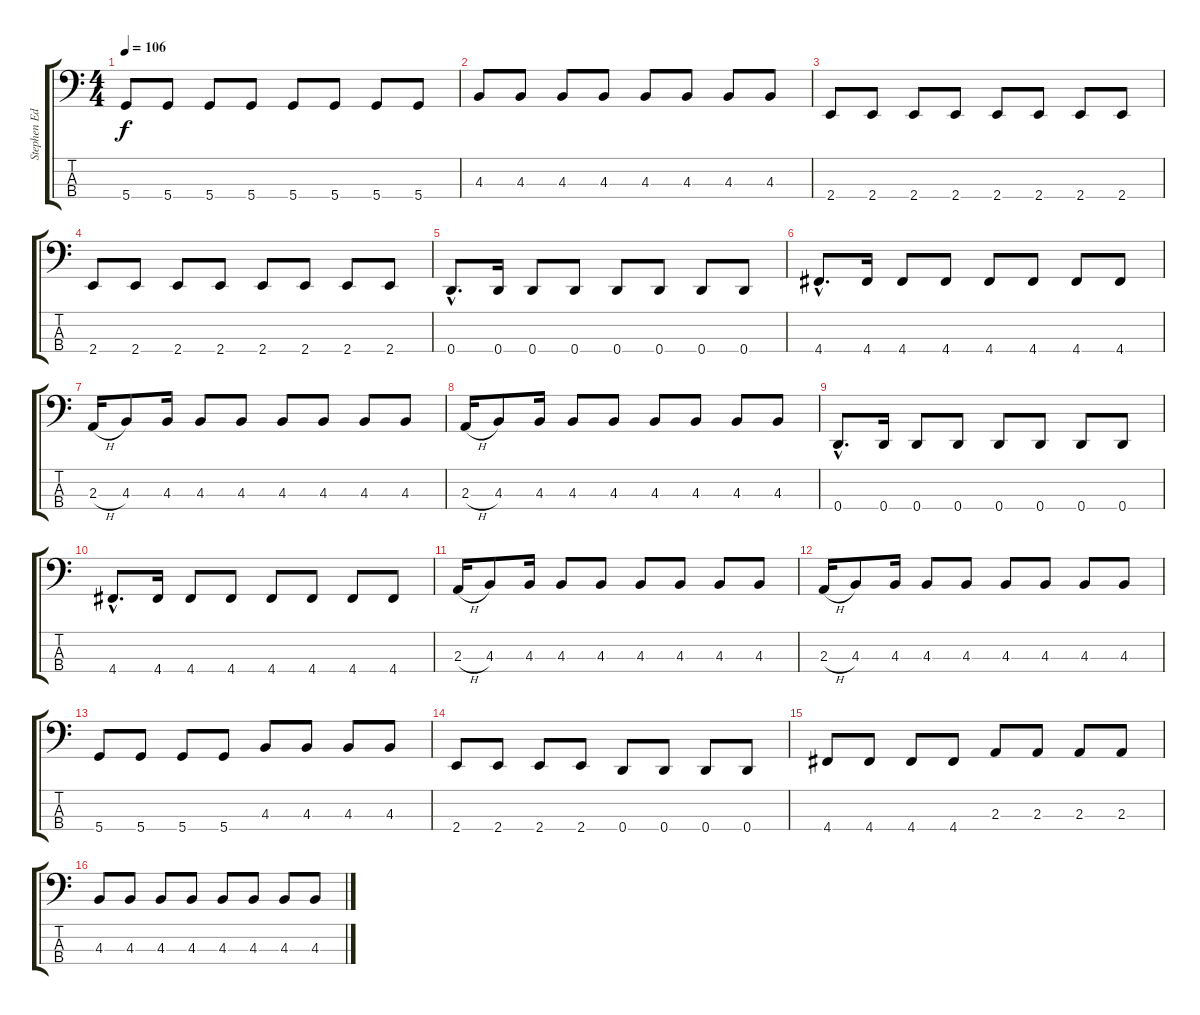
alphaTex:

\track ("Stephen Edmondson" "Stephen Ed") {instrument electricbasspick}
\staff {score tabs}
\tuning (F2 C2 G1 D1) {hide}
\ts (4 4)
\tempo 106
\clef f4
\ks c
5.4.8{dy f} 5.4.8 5.4.8 5.4.8 5.4.8 5.4.8 5.4.8 5.4.8 |
4.3.8 4.3.8 4.3.8 4.3.8 4.3.8 4.3.8 4.3.8 4.3.8 |
2.4.8 2.4.8 2.4.8 2.4.8 2.4.8 2.4.8 2.4.8 2.4.8 |
2.4.8 2.4.8 2.4.8 2.4.8 2.4.8 2.4.8 2.4.8 2.4.8 |
0.4{hac}.8{d} 0.4.16 0.4.8 0.4.8 0.4.8 0.4.8 0.4.8 0.4.8 |
4.4{hac}.8{d} 4.4.16 4.4.8 4.4.8 4.4.8 4.4.8 4.4.8 4.4.8 |
2.3{h}.16 4.3.8 4.3.16 4.3.8 4.3.8 4.3.8 4.3.8 4.3.8 4.3.8 |
2.3{h}.16 4.3.8 4.3.16 4.3.8 4.3.8 4.3.8 4.3.8 4.3.8 4.3.8 |
0.4{hac}.8{d} 0.4.16 0.4.8 0.4.8 0.4.8 0.4.8 0.4.8 0.4.8 |
4.4{hac}.8{d} 4.4.16 4.4.8 4.4.8 4.4.8 4.4.8 4.4.8 4.4.8 |
2.3{h}.16 4.3.8 4.3.16 4.3.8 4.3.8 4.3.8 4.3.8 4.3.8 4.3.8 |
2.3{h}.16 4.3.8 4.3.16 4.3.8 4.3.8 4.3.8 4.3.8 4.3.8 4.3.8 |
5.4.8 5.4.8 5.4.8 5.4.8 4.3.8 4.3.8 4.3.8 4.3.8 |
2.4.8 2.4.8 2.4.8 2.4.8 0.4.8 0.4.8 0.4.8 0.4.8 |
4.4.8 4.4.8 4.4.8 4.4.8 2.3.8 2.3.8 2.3.8 2.3.8 |
4.3.8 4.3.8 4.3.8 4.3.8 4.3.8 4.3.8 4.3.8 4.3.8
